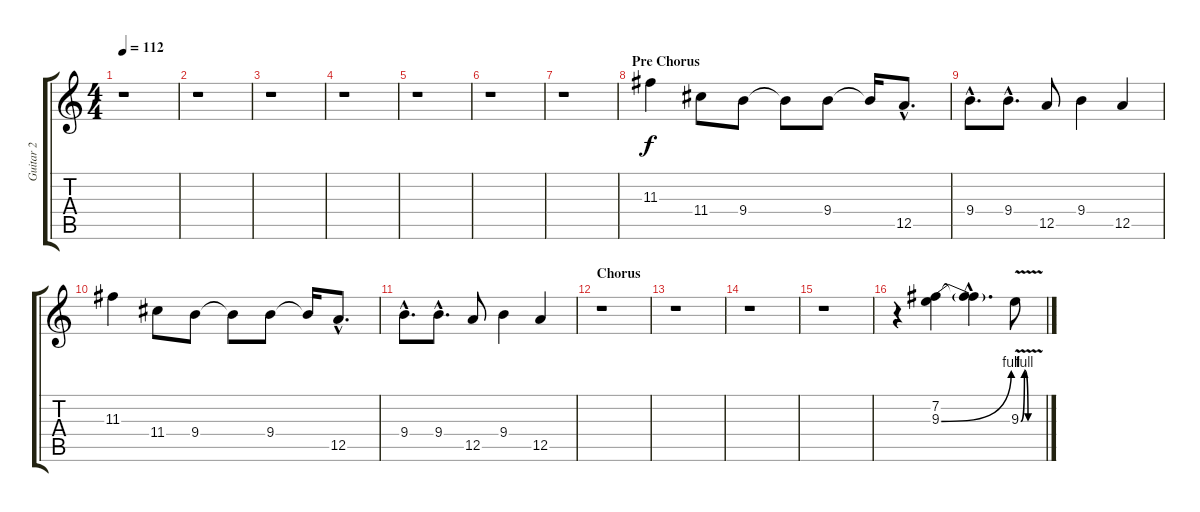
\track ("Guitar 2" "Guitar 2") {instrument overdrivenguitar}
\staff {score tabs}
\tuning (E4 B3 G3 D3 A2 E2) {hide}
\ts (4 4)
\tempo 112
\clef g2
\ks c
r.1{dy f} |
r.1 |
r.1 |
r.1 |
r.1 |
r.1 |
r.1 |
\section ("" "Pre Chorus")
11.3.4 11.4.8 9.4.8 9.4{t}.8 9.4.8 9.4{t}.16 12.5{hac}.8{d} |
9.4{hac}.8{d} 9.4{hac}.8{d} 12.5.8 9.4.4 12.5.4 |
11.3.4 11.4.8 9.4.8 9.4{t}.8 9.4.8 9.4{t}.16 12.5{hac}.8{d} |
9.4{hac}.8{d} 9.4{hac}.8{d} 12.5.8 9.4.4 12.5.4 |
\section ("" "Chorus")
r.1 |
r.1 |
r.1 |
r.1 |
r.4 (7.2 9.3{be (bend 0 0 60 4)}).4 (7.2{hac t} 9.3{hac t}).4{d} 9.3{be (custom 0 0 10 4 20 0 45 0 60 0) v}.8
